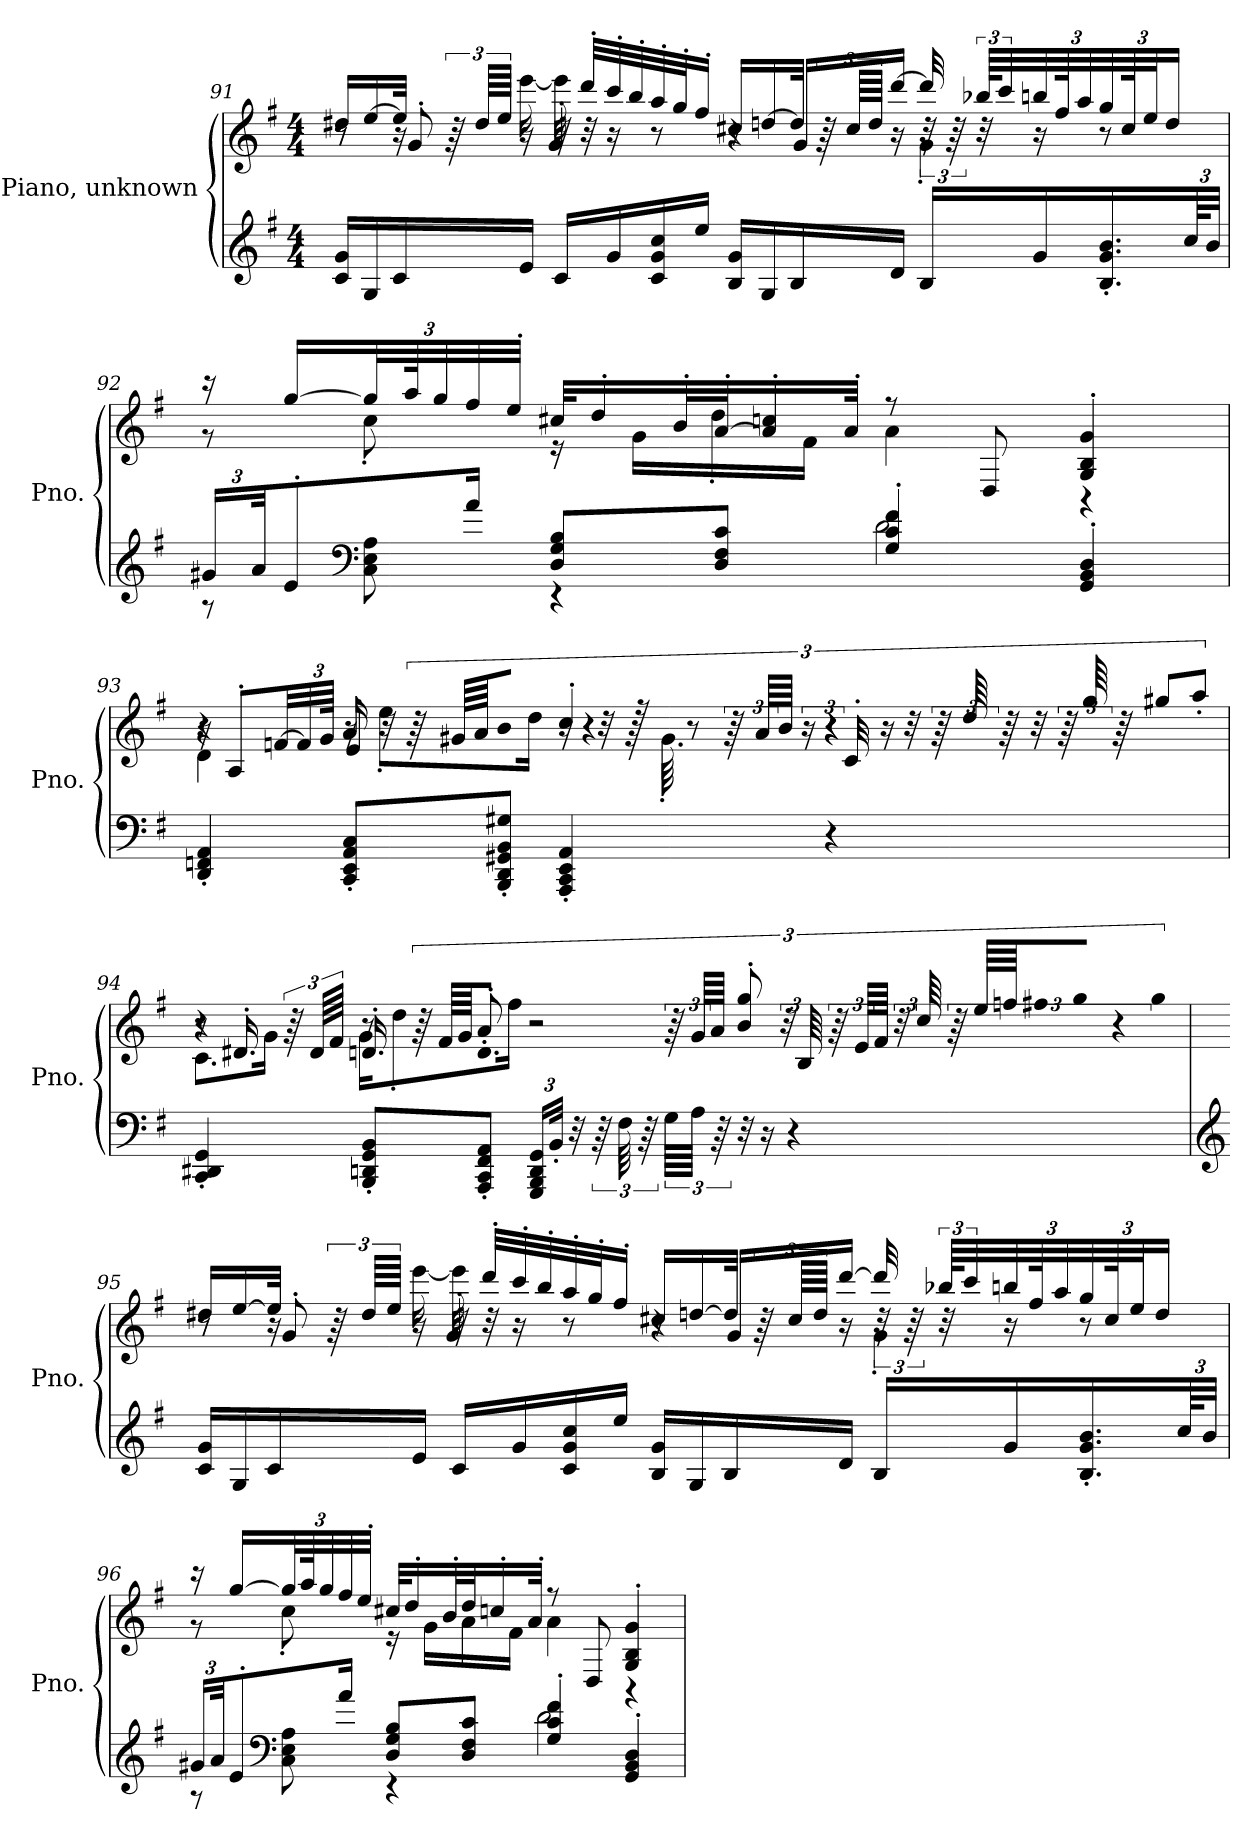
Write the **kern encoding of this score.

**kern	**kern
*part1	*part1
*staff2	*staff1
*I"Piano, unknown	*
*I'Pno.	*
!!LO:LB:g=z
*clefG2	*clefG2
*k[f#]	*k[f#]
*M4/4	*M4/4
=91	=91
*	*^
*	*	*^
16c/ 16g/LL	16dd#X/LL	8r	8r
16G/	[16ee/	.	.
16c/	32ee/JJk]	16r	8g'/
.	96r	.	.
.	96dd#/LLLL	.	.
.	96ee/JJJJ	.	.
16e/JJ	16r	[16eee\	.
16c/LL	32r	32eee\]	4g'/
.	32ddd'/LLL	32r	.
16g/	32ccc'/	16r	.
.	32bb'/	.	.
16c/ 16g/ 16cc/	32aa'/	8r	.
.	32gg'/J	.	.
16ee/JJ	16ff#'/JJ	.	.
16B/ 16g/LL	16cc#X/LL	4r	8r
16G/	[16ddn/	.	.
16B/	32dd/JJk]	.	16g/LL
.	96r	.	.
.	96cc#/LLLL	.	.
.	96dd/JJJJ	.	.
16d/JJ	16r	.	[16ddd/JJ
16B/LL	48r	4g'\	32ddd/]
.	96r	.	.
.	96bb-X/KLLL	.	32r
.	48ccc/	.	.
16g/	32bbn/	.	16r
*	*Xbrackettup	*	*
.	96ff#/K	.	.
.	48aa/	.	.
16.B/' 16.g/' 16.b/'	32gg/	.	8r
.	96cc#/K	.	.
.	48ee/J	.	.
.	16dd/JJ	.	.
*Xbrackettup	*	*	*
96cc/KL	.	.	.
48b/JJJ	.	.	.
*	*	*v	*v
!!LO:LB:g=z
=92	=92	=92
*^	*	*
24g#X/LL	8r	16r	8r
48a/JK	.	.	.
8e'/	.	[16gg/LL	.
*clefF4	*	*	*
.	8C\ 8E\ 8A\	32gg/L]	8cc'\
.	.	96aa/K	.
.	.	48gg/	.
16a/Jk	.	32ff#/	.
.	.	32ee'/JJJ	.
8D/ 8G/ 8B/L	4r	32cc#X/KLL	16r
.	.	16dd'/	.
.	.	.	16g\LL
.	.	32b'/L	.
8D/ 8F#/ 8c/J	.	[32a'/J	16dd'\
.	.	16a/]' 16ccn/'	.
.	.	.	16f#\JJ
.	.	32a'/JJk	.
4G/' 4c/' 4f#/'	2d\	8r	4a\
.	.	8D/	.
4GG/' 4BB/' 4D/'	.	4G/' 4B/' 4g/'	4r
*v	*v	*	*
!!LO:LB:g=z
=93	=93	=93
*	*	*^
4DD/' 4FFn/' 4AA/'	16r	4d\	4r
.	8A'/L	.	.
.	[32fn/LL	.	.
.	48f/]	.	.
.	96g/JJJk	.	.
8CC/' 8EE/' 8AA/' 8C/'L	16a/	16r	4e'/
.	32r	8ee'\L	.
*	*brackettup	*	*
.	96r	.	.
.	96g#X/LLLL	.	.
.	96a/JJ	.	.
8BBB/' 8DD/' 8GG#X/' 8BB/' 8G#X/'J	16b/JJ	.	.
.	32r	16dd\Jk	.
.	96r	.	.
.	96a/LLLL	.	.
.	96b/JJJJ	.	.
4AAA/' 4CC/' 4EE/' 4AA/'	24r	16r	4cc'/
.	48c'/	.	.
.	16r	32r	.
.	.	128r	.
.	.	64.g#'\	.
.	32r	8r	.
.	96r	.	.
.	96dd/	.	.
.	96r	.	.
.	32r	.	.
.	96r	.	.
.	96gg/	.	.
.	96r	.	.
4r	8gg#X/L	4r	4r
.	8aa'/J	.	.
!!LO:LB:g=z	!!	!!
=94	=94	=94	=94
4CC/' 4DD#X/' 4GG/'	8r	8.c\L	4r
.	16.d#X'/	.	.
.	.	16g\Jk	.
.	96r	.	.
.	96d#/LLLL	.	.
.	96f#/JJJJ	.	.
8BBB/' 8DDn/' 8GG/' 8BB/'L	16.dn'/	16g\KL	8r
.	.	8dd'\	.
.	96r	.	.
.	96f#/LLLL	.	.
.	96g/JJ	.	.
8AAA/' 8CC/' 8FF#/' 8AA/'J	16.d'/JJ	.	8a'/
.	.	16ff#\Jk	.
.	96r	.	.
.	96g/LLLL	.	.
.	96a/JJJJ	.	.
24GGG/ 24BBB/ 24DD/ 24GG/LL	8b/' 8gg/'	2r	2r
48BB'/JJk	.	.	.
32r	.	.	.
*brackettup	*	*	*
96r	.	.	.
96F#\	.	.	.
96r	.	.	.
96G\LLLL	48r	.	.
96A\JJJJ	.	.	.
96r	96B/	.	.
32r	96r	.	.
.	96e/LLLL	.	.
.	96f#/JJJJ	.	.
16r	48r	.	.
.	96cc/	.	.
.	96r	.	.
.	96ee/LLLL	.	.
.	96ffn/JJJ	.	.
4r	8ff#X/	.	.
.	16gg/Jk	.	.
.	32r	.	.
.	32gg/	.	.
!!LO:LB:g=z	!!	!!
=95	=95	=95	=95
*clefG2	*	*	*
16c/ 16g/LL	16dd#X/LL	8r	8r
16G/	[16ee/	.	.
16c/	32ee/JJk]	16r	8g'/
.	96r	.	.
.	96dd#/LLLL	.	.
.	96ee/JJJJ	.	.
16e/JJ	16r	[16eee\	.
16c/LL	32r	32eee\]	4g'/
.	32ddd'/LLL	32r	.
16g/	32ccc'/	16r	.
.	32bb'/	.	.
16c/ 16g/ 16cc/	32aa'/	8r	.
.	32gg'/J	.	.
16ee/JJ	16ff#'/JJ	.	.
16B/ 16g/LL	16cc#X/LL	4r	8r
16G/	[16ddn/	.	.
16B/	32dd/JJk]	.	16g/LL
.	96r	.	.
.	96cc#/LLLL	.	.
.	96dd/JJJJ	.	.
16d/JJ	16r	.	[16ddd/JJ
16B/LL	48r	4g'\	32ddd/]
.	96r	.	.
.	96bb-X/KLLL	.	32r
.	48ccc/	.	.
16g/	32bbn/	.	16r
*	*Xbrackettup	*	*
.	96ff#/K	.	.
.	48aa/	.	.
16.B/' 16.g/' 16.b/'	32gg/	.	8r
.	96cc#/K	.	.
.	48ee/J	.	.
.	16dd/JJ	.	.
*Xbrackettup	*	*	*
96cc/KL	.	.	.
48b/JJJ	.	.	.
*	*	*v	*v
!!LO:PB:g=z
=96	=96	=96
*^	*	*
24g#X/LL	8r	16r	8r
48a/JK	.	.	.
8e'/	.	[16gg/LL	.
*clefF4	*	*	*
.	8C\ 8E\ 8A\	32gg/L]	8cc'\
.	.	96aa/K	.
.	.	48gg/	.
16a/Jk	.	32ff#/	.
.	.	32ee'/JJJ	.
8D/ 8G/ 8B/L	4r	32cc#X/KLL	16r
.	.	16dd'/	.
.	.	.	16g\LL
.	.	32b'/L	.
8D/ 8F#/ 8c/J	.	32dd/J	16a\
.	.	16ccn'/	.
.	.	.	16f#\JJ
.	.	32a'/JJk	.
4G/' 4c/' 4f#/'	2d\	8r	4a\
.	.	8D/	.
4GG/' 4BB/' 4D/'	.	4G/' 4B/' 4g/'	4r
*v	*v	*	*
*	*v	*v
=	=
*-	*-
